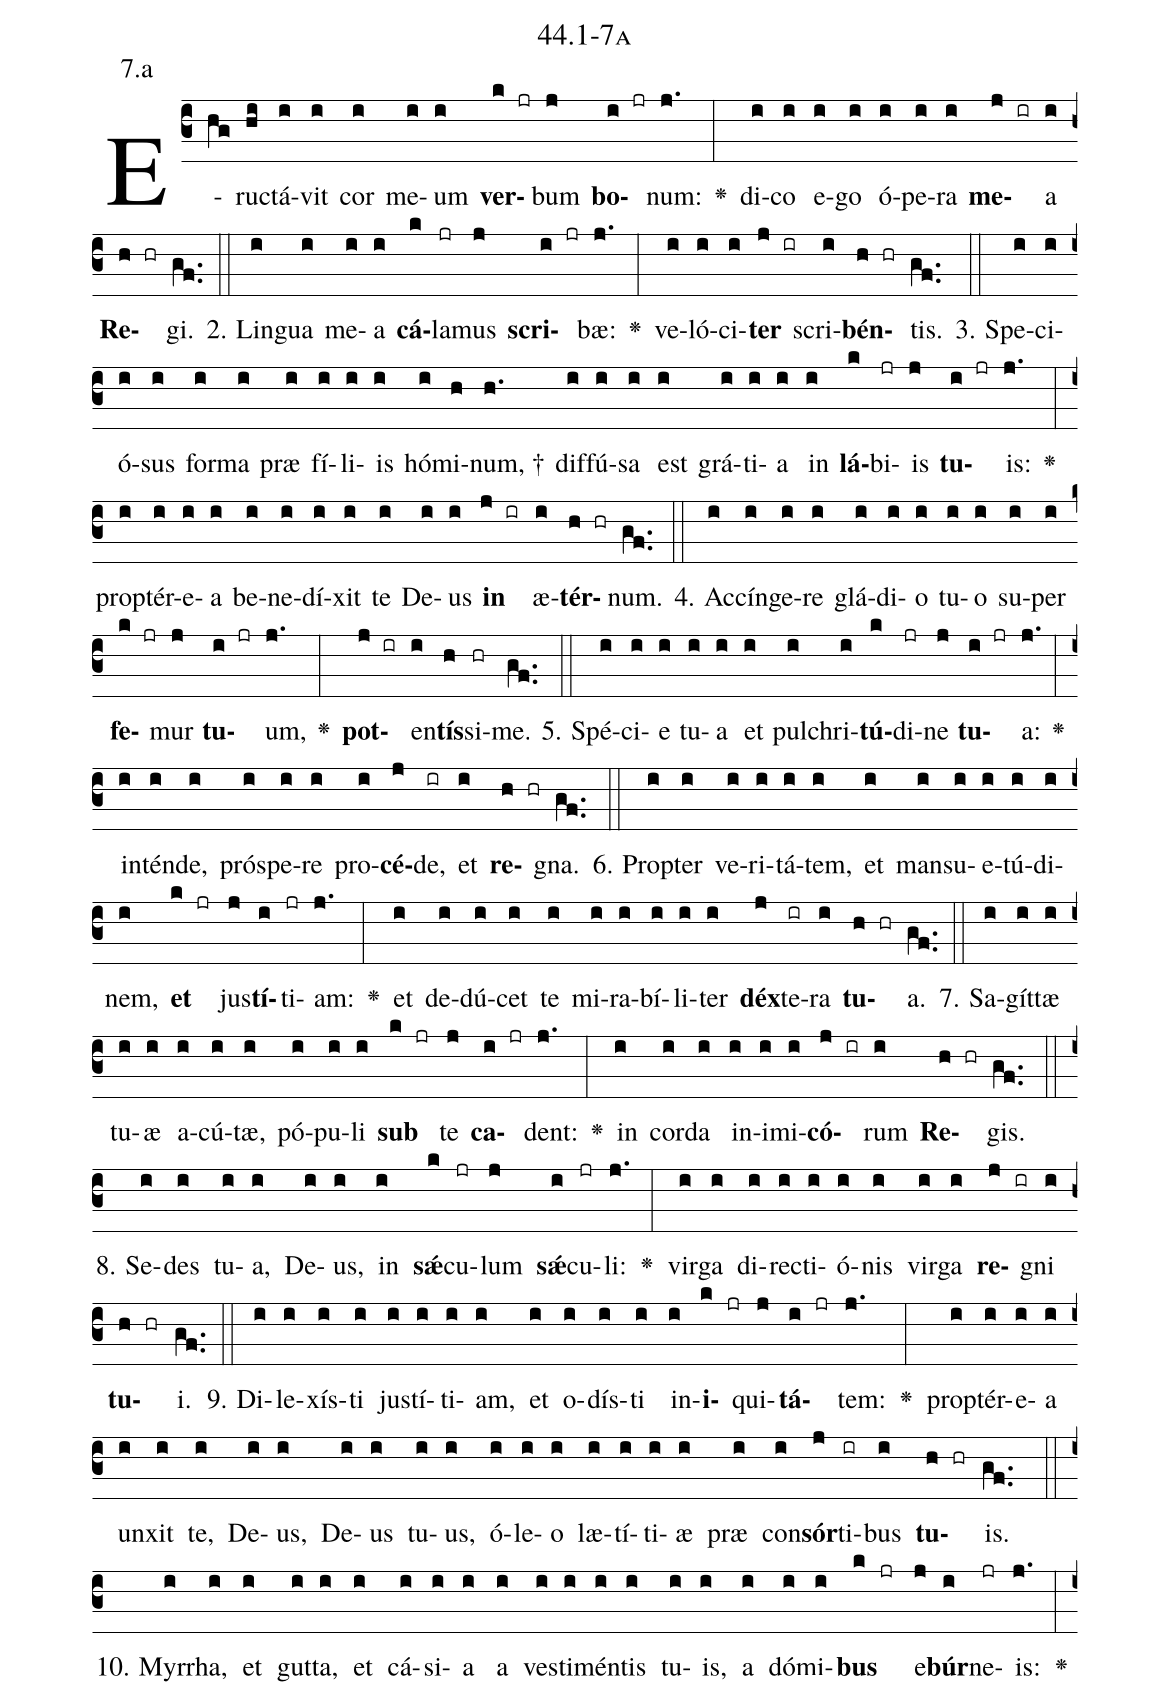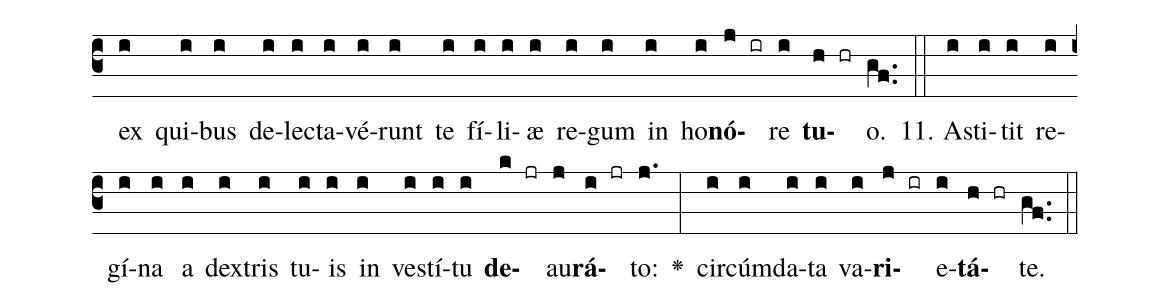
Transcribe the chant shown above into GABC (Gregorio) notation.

name: 44.1-7a;
annotation: 7.a;
%%
(c3)E(hg)ruc(hi)tá(i)vit(i) cor(i) me(i)um(i) <b>ver</b>(k jr)bum(j) <b>bo</b>(i jr)num:(j.) <v>\greheightstar</v>(:) di(i)co(i) e(i)go(i) ó(i)pe(i)ra(i) <b>me</b>(j ir)a(i) <b>Re</b>(h hr)gi.(gf..) (::)
2. Lin(i)gua(i) me(i)a(i) <b>cá</b>(k)la(jr)mus(j) <b>scri</b>(i jr)bæ:(j.) <v>\greheightstar</v>(:) ve(i)ló(i)ci(i)<b>ter</b>(j ir) scri(i)<b>bén</b>(h hr)tis.(gf..) (::)
3. Spe(i)ci(i)ó(i)sus(i) for(i)ma(i) præ(i) fí(i)li(i)is(i) hó(i)mi(h)num, †(h.) dif(i)fú(i)sa(i) est(i) grá(i)ti(i)a(i) in(i) <b>lá</b>(k)bi(jr)is(j) <b>tu</b>(i jr)is:(j.) <v>\greheightstar</v>(:) prop(i)tér(i)e(i)a(i) be(i)ne(i)dí(i)xit(i) te(i) De(i)us(i) <b>in</b>(j ir) æ(i)<b>tér</b>(h hr)num.(gf..) (::)
4. Ac(i)cín(i)ge(i)re(i) glá(i)di(i)o(i) tu(i)o(i) su(i)per(i) <b>fe</b>(k jr)mur(j) <b>tu</b>(i jr)um,(j.) <v>\greheightstar</v>(:) <b>pot</b>(j ir)en(i)<b>tís</b>(h)si(hr)me.(gf..) (::)
5. Spé(i)ci(i)e(i) tu(i)a(i) et(i) pul(i)chri(i)<b>tú</b>(k)di(jr)ne(j) <b>tu</b>(i jr)a:(j.) <v>\greheightstar</v>(:) in(i)tén(i)de,(i) pró(i)spe(i)re(i) pro(i)<b>cé</b>(j)de,(ir) et(i) <b>re</b>(h hr)gna.(gf..) (::)
6. Prop(i)ter(i) ve(i)ri(i)tá(i)tem,(i) et(i) man(i)su(i)e(i)tú(i)di(i)nem,(i) <b>et</b>(k jr) jus(j)<b>tí</b>(i)ti(jr)am:(j.) <v>\greheightstar</v>(:) et(i) de(i)dú(i)cet(i) te(i) mi(i)ra(i)bí(i)li(i)ter(i) <b>déx</b>(j)te(ir)ra(i) <b>tu</b>(h hr)a.(gf..) (::)
7. Sa(i)gít(i)tæ(i) tu(i)æ(i) a(i)cú(i)tæ,(i) pó(i)pu(i)li(i) <b>sub</b>(k jr) te(j) <b>ca</b>(i jr)dent:(j.) <v>\greheightstar</v>(:) in(i) cor(i)da(i) in(i)i(i)mi(i)<b>có</b>(j ir)rum(i) <b>Re</b>(h hr)gis.(gf..) (::)
8. Se(i)des(i) tu(i)a,(i) De(i)us,(i) in(i) <b>sǽ</b>(k)cu(jr)lum(j) <b>sǽ</b>(i)cu(jr)li:(j.) <v>\greheightstar</v>(:) vir(i)ga(i) di(i)rec(i)ti(i)ó(i)nis(i) vir(i)ga(i) <b>re</b>(j ir)gni(i) <b>tu</b>(h hr)i.(gf..) (::)
9. Di(i)le(i)xís(i)ti(i) jus(i)tí(i)ti(i)am,(i) et(i) o(i)dís(i)ti(i) in(i)<b>i</b>(k jr)qui(j)<b>tá</b>(i jr)tem:(j.) <v>\greheightstar</v>(:) prop(i)tér(i)e(i)a(i) un(i)xit(i) te,(i) De(i)us,(i) De(i)us(i) tu(i)us,(i) ó(i)le(i)o(i) læ(i)tí(i)ti(i)æ(i) præ(i) con(i)<b>sór</b>(j)ti(ir)bus(i) <b>tu</b>(h hr)is.(gf..) (::)
10. Myr(i)rha,(i) et(i) gut(i)ta,(i) et(i) cá(i)si(i)a(i) a(i) ves(i)ti(i)mén(i)tis(i) tu(i)is,(i) a(i) dó(i)mi(i)<b>bus</b>(k jr) e(j)<b>búr</b>(i)ne(jr)is:(j.) <v>\greheightstar</v>(:) ex(i) qui(i)bus(i) de(i)lec(i)ta(i)vé(i)runt(i) te(i) fí(i)li(i)æ(i) re(i)gum(i) in(i) ho(i)<b>nó</b>(j ir)re(i) <b>tu</b>(h hr)o.(gf..) (::)
11. A(i)sti(i)tit(i) re(i)gí(i)na(i) a(i) dex(i)tris(i) tu(i)is(i) in(i) ves(i)tí(i)tu(i) <b>de</b>(k jr)au(j)<b>rá</b>(i jr)to:(j.) <v>\greheightstar</v>(:) cir(i)cúm(i)da(i)ta(i) va(i)<b>ri</b>(j ir)e(i)<b>tá</b>(h hr)te.(gf..) (::)
